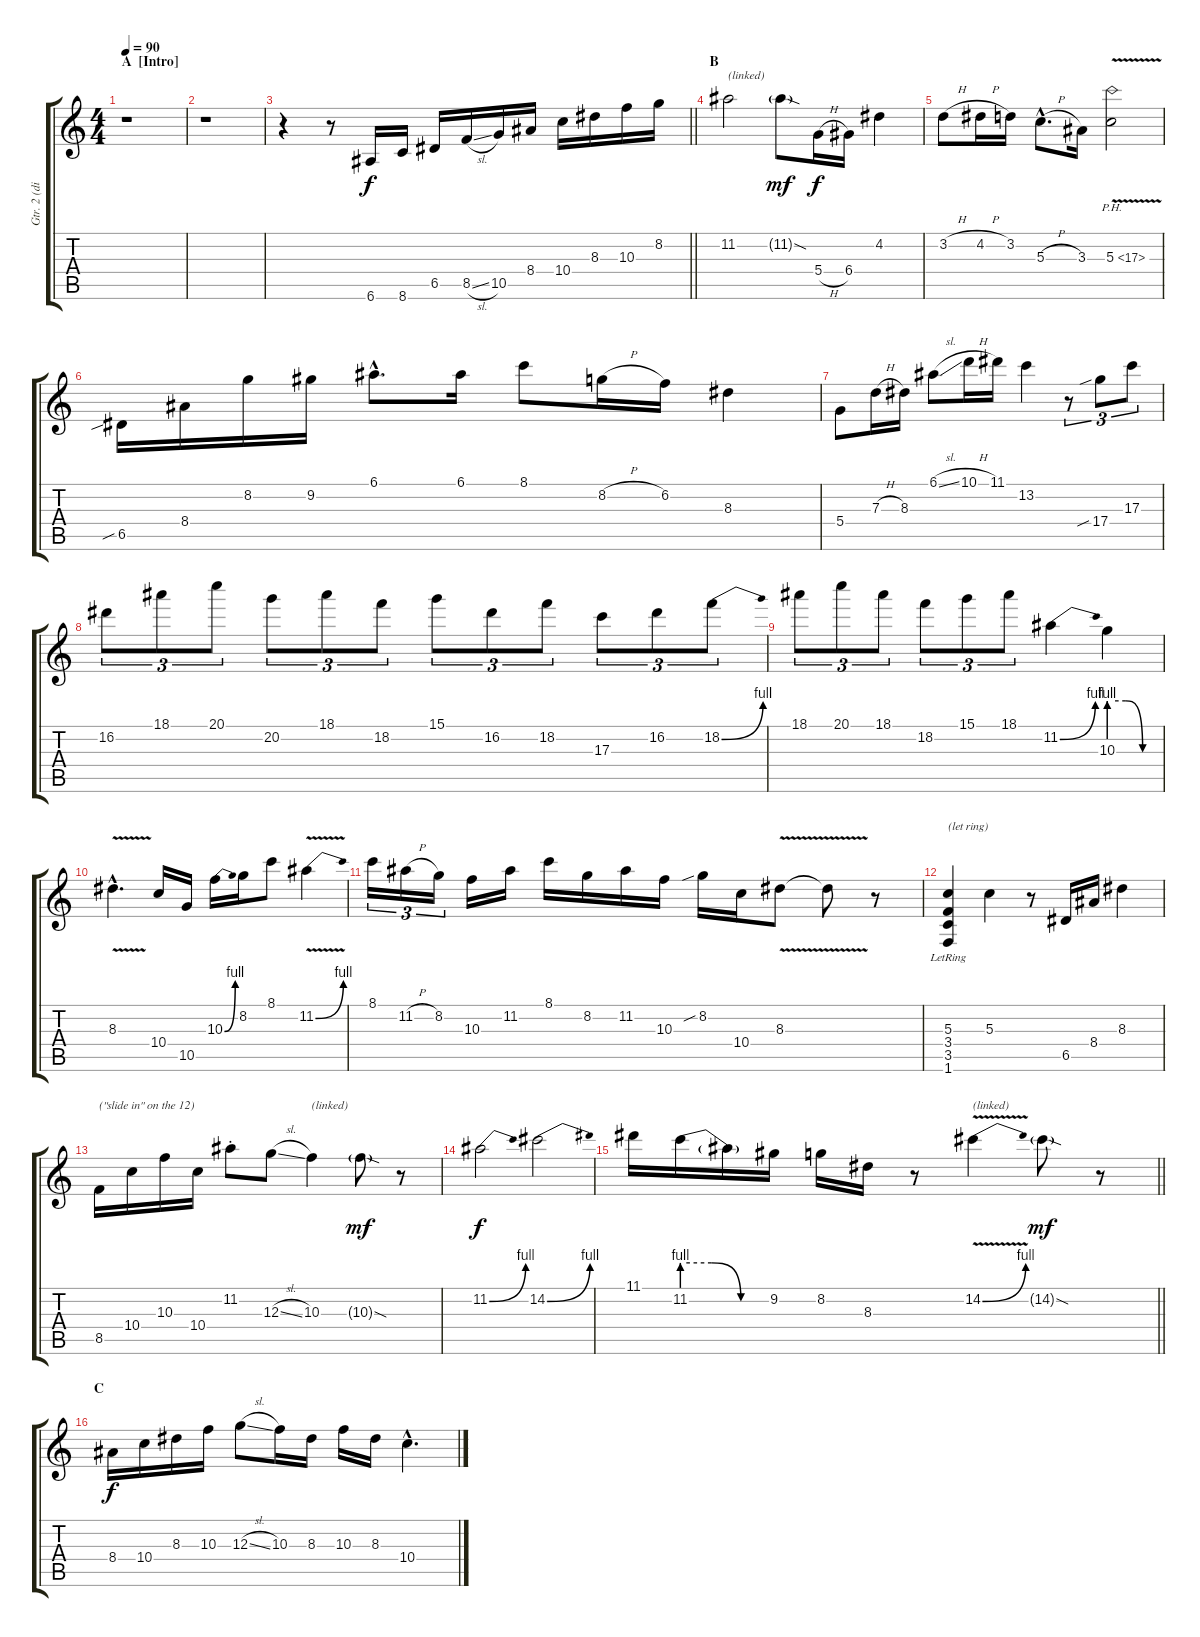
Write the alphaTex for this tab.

\track ("Gtr. 2 (dist.)" "Gtr. 2 (di") {instrument distortionguitar}
\staff {score tabs}
\tuning (E4 B3 G3 D3 A2 E2) {hide}
\ts (4 4)
\section ("" "A  [Intro]")
\tempo 90
\clef g2
\ks c
r.1{dy f instrument distortionguitar} |
r.1 |
\barLineRight lightlight
r.4 r.8 6.6.16 8.6.16 6.5.16 8.5{sl}.16 10.5.16 8.4.16 10.4.16 8.3.16 10.3.16 8.2.16 |
\section ("" "B")
11.2.2{txt "(linked)"} 11.2{sod g}.8{dy mf} 5.4{h}.16{dy f} 6.4.16 4.2.4 |
3.2{h}.8 4.2{h}.16 3.2.16 5.3{h hac}.8{d} 3.3.16 5.3{ph 12 v}.2 |
6.5{sib}.16 8.4.16 8.2.16 9.2.16 6.1{hac}.8{d} 6.1.16 8.1.8 8.2{h}.16 6.2.16 8.3.4 |
5.4.8 7.3{h}.16 8.3.16 6.1{sl}.8 10.1{h}.16 11.1.16 13.2.4 r.8{tu (3 2)} 17.4{sib}.8{tu (3 2)} 17.3.8{tu (3 2)} |
16.2.8{tu (3 2)} 18.1.8{tu (3 2)} 20.1.8{tu (3 2)} 20.2.8{tu (3 2)} 18.1.8{tu (3 2)} 18.2.8{tu (3 2)} 15.1.8{tu (3 2)} 16.2.8{tu (3 2)} 18.2.8{tu (3 2)} 17.3.8{tu (3 2)} 16.2.8{tu (3 2)} 18.2{be (bend 0 0 60 4)}.8{tu (3 2)} |
18.1.8{tu (3 2)} 20.1.8{tu (3 2)} 18.1.8{tu (3 2)} 18.2.8{tu (3 2)} 15.1.8{tu (3 2)} 18.1.8{tu (3 2)} 11.2{be (bend 0 0 60 4)}.4 10.3{be (custom 0 4 20 4 40 0 60 0)}.4 |
8.3{v hac}.4{d} 10.4.16 10.5.16 10.3{be (bend 0 0 60 4)}.16 8.2.16 8.1.8 11.2{be (bend 0 0 60 4) v}.4 |
8.1.16{tu (3 2)} 11.2{h}.16{tu (3 2)} 8.2.16{tu (3 2)} 10.3.16 11.2.16 8.1.16 8.2.16 11.2.16 10.3.16 8.2{sib}.16 10.4.16 8.3{v}.8 8.3{t}.8 r.8 |
(5.3 3.4{lr} 3.5{lr} 1.6{lr}).4{txt "(let ring)"} 5.3.4 r.8 6.5.16 8.4.16 8.3.4 |
8.5.16{txt "(\"slide in\" on the 12)"} 10.4.16 10.3.16 10.4.16 11.2{st}.8 12.3{sl}.8 10.3.4{txt "(linked)"} 10.3{sod g}.8{dy mf} r.8 |
11.2{be (bend 0 0 60 4)}.2{dy f} 14.2{be (bend 0 0 60 4)}.2 |
\barLineRight lightlight
11.1.16 11.2{be (custom 0 4 20 4 40 0 60 0)}.16 11.2{t}.16 9.2.16 8.2.16 8.3.16 r.8 14.2{be (bend 0 0 60 4) v}.4{txt "(linked)"} 14.2{sod g}.8{dy mf} r.8 |
\section ("" "C")
8.4.16{dy f} 10.4.16 8.3.16 10.3.16 12.3{sl}.8 10.3.16 8.3.16 10.3.16 8.3.16 10.4{hac}.4{d}
